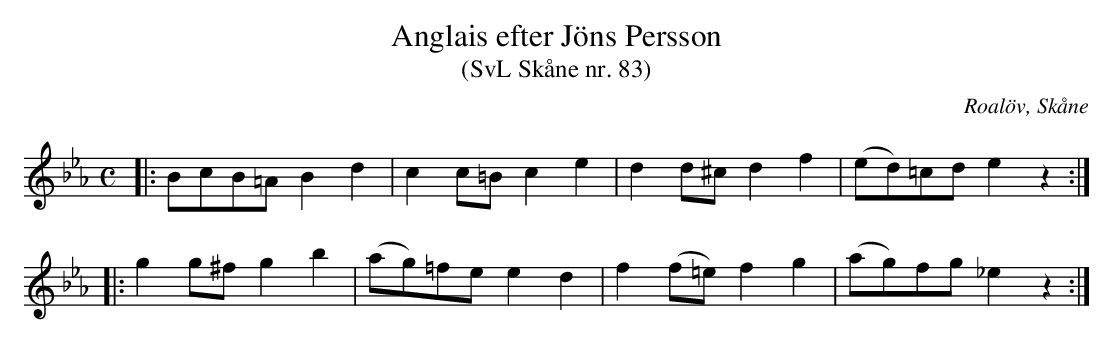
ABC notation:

X:1
T:Anglais efter Jöns Persson
T:(SvL Skåne nr. 83)
O:Roalöv, Skåne
M:C
L:1/8
K:Eb
|: BcB=A B2 d2 | c2 c=B c2 e2 | d2 d^c d2 f2 | (ed)=cd e2 z2 :|
|: g2 g^f g2 b2 | (ag)=fe e2 d2 | f2 (f=e) f2 g2 | (ag)fg _e2 z2 :|
